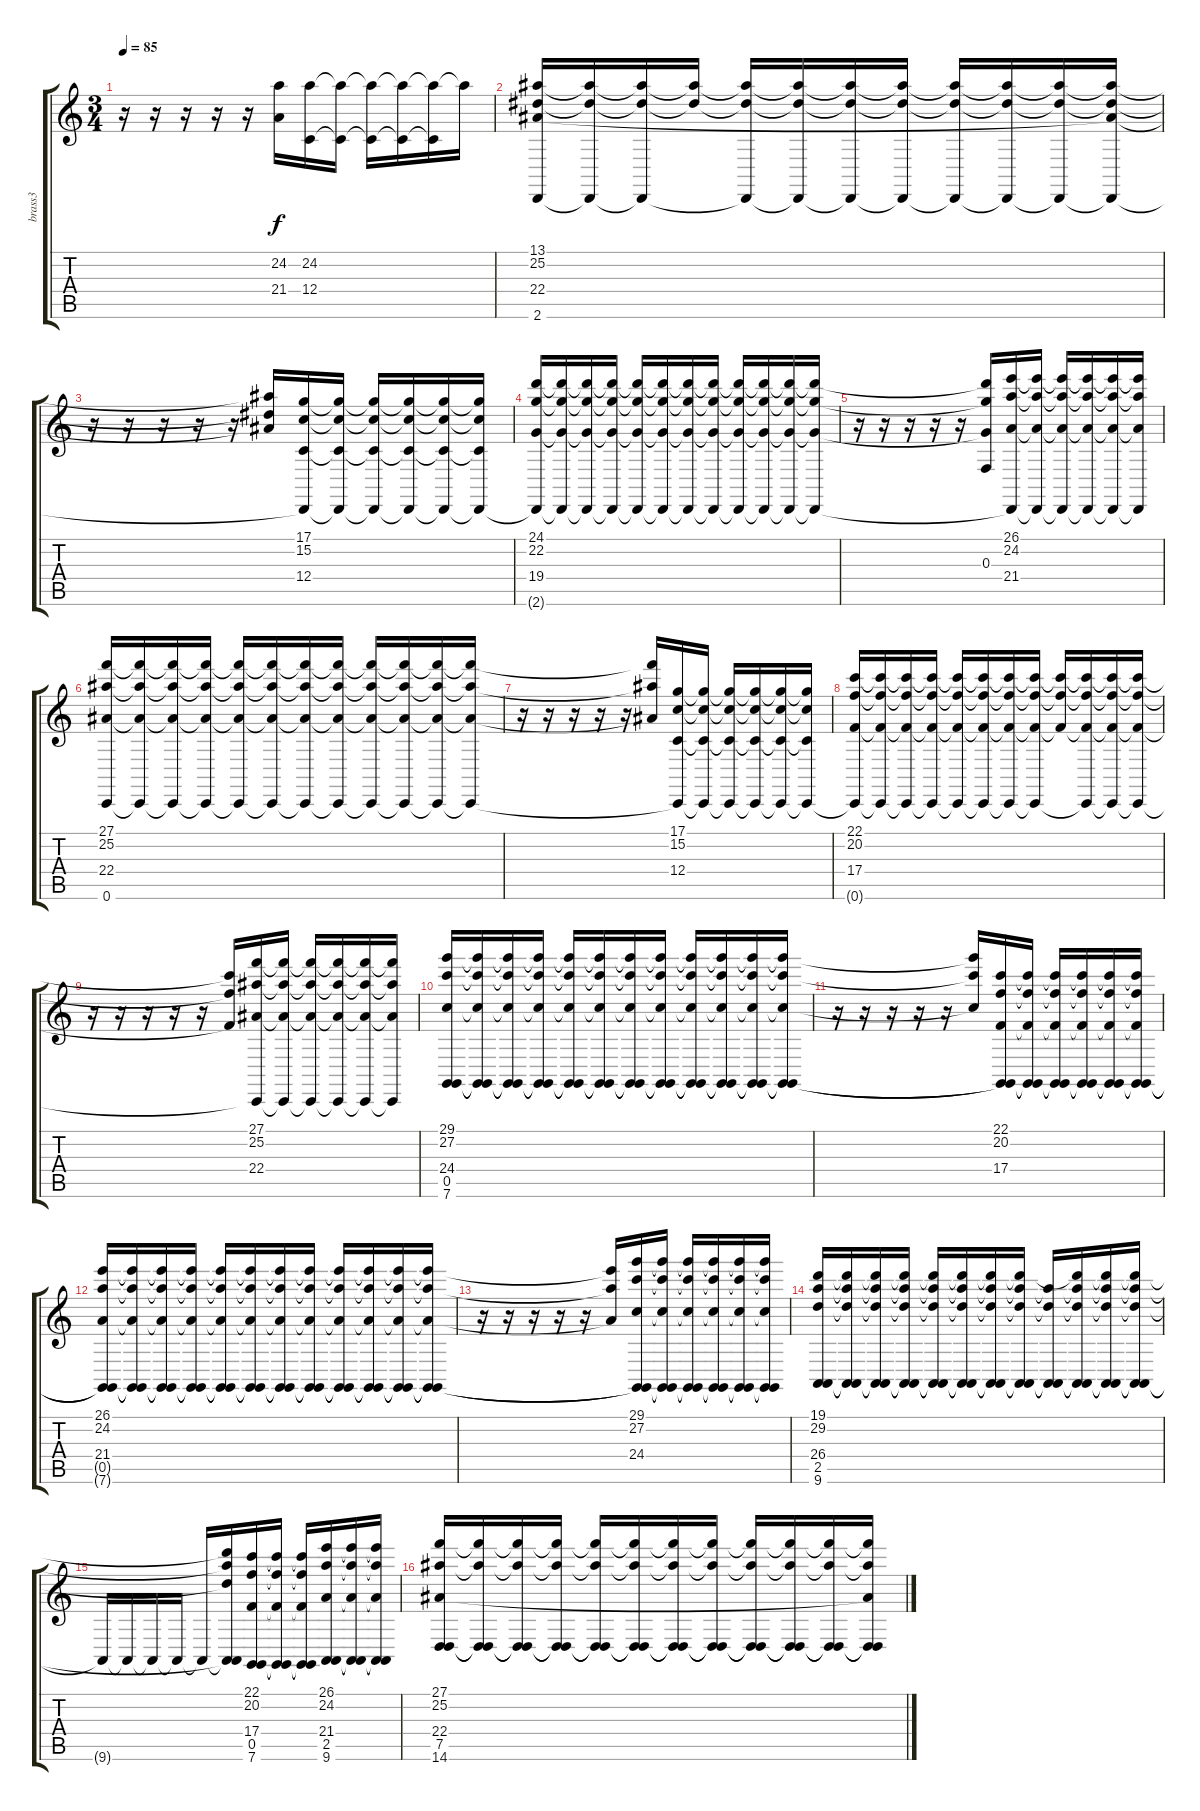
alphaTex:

\track ("brass3" "brass3") {instrument stringensemble2}
\staff {score tabs}
\tuning (D4 A3 F3 C3 G2 C2) {hide}
\ts (3 4)
\tempo 85
\clef g2
\ks c
r.16{dy f} r.16 r.16 r.16 r.16 (24.2{t} 21.4{t}).16 (24.2 12.4).16 (24.2{t} 12.4{t}).16 (24.2{t} 12.4{t}).16 (24.2{t} 12.4{t}).16 (24.2{t} 12.4{t}).16 24.2{t}.16 |
(13.1 25.2 22.4 2.6).16 (13.1{t} 25.2{t} 2.6{t}).16 (13.1{t} 25.2{t} 2.6{t}).16 (13.1{t} 25.2{t}).16 (13.1{t} 25.2{t} 2.6{t}).16 (13.1{t} 25.2{t} 2.6{t}).16 (13.1{t} 25.2{t} 2.6{t}).16 (13.1{t} 25.2{t} 2.6{t}).16 (13.1{t} 25.2{t} 2.6{t}).16 (13.1{t} 25.2{t} 2.6{t}).16 (13.1{t} 25.2{t} 2.6{t}).16 (13.1{t} 25.2{t} 22.4{t} 2.6{t}).16 |
r.16 r.16 r.16 r.16 r.16 (13.1{t} 25.2{t} 22.4{t}).16 (17.1 15.2 12.4 2.6{t}).16 (17.1{t} 15.2{t} 12.4{t} 2.6{t}).16 (17.1{t} 15.2{t} 12.4{t} 2.6{t}).16 (17.1{t} 15.2{t} 12.4{t} 2.6{t}).16 (17.1{t} 15.2{t} 12.4{t} 2.6{t}).16 (17.1{t} 15.2{t} 12.4{t} 2.6{t}).16 |
(24.1 22.2 19.4 2.6{t}).16 (24.1{t} 22.2{t} 19.4{t} 2.6{t}).16 (24.1{t} 22.2{t} 19.4{t} 2.6{t}).16 (24.1{t} 22.2{t} 19.4{t} 2.6{t}).16 (24.1{t} 22.2{t} 19.4{t} 2.6{t}).16 (24.1{t} 22.2{t} 19.4{t} 2.6{t}).16 (24.1{t} 22.2{t} 19.4{t} 2.6{t}).16 (24.1{t} 22.2{t} 19.4{t} 2.6{t}).16 (24.1{t} 22.2{t} 19.4{t} 2.6{t}).16 (24.1{t} 22.2{t} 19.4{t} 2.6{t}).16 (24.1{t} 22.2{t} 19.4{t} 2.6{t}).16 (24.1{t} 22.2{t} 19.4{t} 2.6{t}).16 |
r.16 r.16 r.16 r.16 r.16 (24.1{t} 22.2{t} 0.3 19.4{t}).16 (26.1 24.2 21.4 2.6{t}).16 (26.1{t} 24.2{t} 21.4{t} 2.6{t}).16 (26.1{t} 24.2{t} 21.4{t} 2.6{t}).16 (26.1{t} 24.2{t} 21.4{t} 2.6{t}).16 (26.1{t} 24.2{t} 21.4{t} 2.6{t}).16 (26.1{t} 24.2{t} 21.4{t} 2.6{t}).16 |
(27.1 25.2 22.4 0.6).16 (27.1{t} 25.2{t} 22.4{t} 0.6{t}).16 (27.1{t} 25.2{t} 22.4{t} 0.6{t}).16 (27.1{t} 25.2{t} 22.4{t} 0.6{t}).16 (27.1{t} 25.2{t} 22.4{t} 0.6{t}).16 (27.1{t} 25.2{t} 22.4{t} 0.6{t}).16 (27.1{t} 25.2{t} 22.4{t} 0.6{t}).16 (27.1{t} 25.2{t} 22.4{t} 0.6{t}).16 (27.1{t} 25.2{t} 22.4{t} 0.6{t}).16 (27.1{t} 25.2{t} 22.4{t} 0.6{t}).16 (27.1{t} 25.2{t} 22.4{t} 0.6{t}).16 (27.1{t} 25.2{t} 22.4{t} 0.6{t}).16 |
r.16 r.16 r.16 r.16 r.16 (27.1{t} 25.2{t} 22.4{t}).16 (17.1 15.2 12.4 0.6{t}).16 (17.1{t} 15.2{t} 12.4{t} 0.6{t}).16 (17.1{t} 15.2{t} 12.4{t} 0.6{t}).16 (17.1{t} 15.2{t} 12.4{t} 0.6{t}).16 (17.1{t} 15.2{t} 12.4{t} 0.6{t}).16 (17.1{t} 15.2{t} 12.4{t} 0.6{t}).16 |
(22.1 20.2 17.4 0.6{t}).16 (22.1{t} 20.2{t} 17.4{t} 0.6{t}).16 (22.1{t} 20.2{t} 17.4{t} 0.6{t}).16 (22.1{t} 20.2{t} 17.4{t} 0.6{t}).16 (22.1{t} 20.2{t} 17.4{t} 0.6{t}).16 (22.1{t} 20.2{t} 17.4{t} 0.6{t}).16 (22.1{t} 20.2{t} 17.4{t} 0.6{t}).16 (22.1{t} 20.2{t} 17.4{t} 0.6{t}).16 (22.1{t} 20.2{t} 17.4{t}).16 (22.1{t} 20.2{t} 17.4{t} 0.6{t}).16 (22.1{t} 20.2{t} 17.4{t} 0.6{t}).16 (22.1{t} 20.2{t} 17.4{t} 0.6{t}).16 |
r.16 r.16 r.16 r.16 r.16 (22.1{t} 20.2{t} 17.4{t}).16 (27.1 25.2 22.4 0.6{t}).16 (27.1{t} 25.2{t} 22.4{t} 0.6{t}).16 (27.1{t} 25.2{t} 22.4{t} 0.6{t}).16 (27.1{t} 25.2{t} 22.4{t} 0.6{t}).16 (27.1{t} 25.2{t} 22.4{t} 0.6{t}).16 (27.1{t} 25.2{t} 22.4{t} 0.6{t}).16 |
(29.1 27.2 24.4 0.5 7.6).16 (29.1{t} 27.2{t} 24.4{t} 0.5{t} 7.6{t}).16 (29.1{t} 27.2{t} 24.4{t} 0.5{t} 7.6{t}).16 (29.1{t} 27.2{t} 24.4{t} 0.5{t} 7.6{t}).16 (29.1{t} 27.2{t} 24.4{t} 0.5{t} 7.6{t}).16 (29.1{t} 27.2{t} 24.4{t} 0.5{t} 7.6{t}).16 (29.1{t} 27.2{t} 24.4{t} 0.5{t} 7.6{t}).16 (29.1{t} 27.2{t} 24.4{t} 0.5{t} 7.6{t}).16 (29.1{t} 27.2{t} 24.4{t} 0.5{t} 7.6{t}).16 (29.1{t} 27.2{t} 24.4{t} 0.5{t} 7.6{t}).16 (29.1{t} 27.2{t} 24.4{t} 0.5{t} 7.6{t}).16 (29.1{t} 27.2{t} 24.4{t} 0.5{t} 7.6{t}).16 |
r.16 r.16 r.16 r.16 r.16 (29.1{t} 27.2{t} 24.4{t}).16 (22.1 20.2 17.4 0.5{t} 7.6{t}).16 (22.1{t} 20.2{t} 17.4{t} 0.5{t} 7.6{t}).16 (22.1{t} 20.2{t} 17.4{t} 0.5{t} 7.6{t}).16 (22.1{t} 20.2{t} 17.4{t} 0.5{t} 7.6{t}).16 (22.1{t} 20.2{t} 17.4{t} 0.5{t} 7.6{t}).16 (22.1{t} 20.2{t} 17.4{t} 0.5{t} 7.6{t}).16 |
(26.1 24.2 21.4 0.5{t} 7.6{t}).16 (26.1{t} 24.2{t} 21.4{t} 0.5{t} 7.6{t}).16 (26.1{t} 24.2{t} 21.4{t} 0.5{t} 7.6{t}).16 (26.1{t} 24.2{t} 21.4{t} 0.5{t} 7.6{t}).16 (26.1{t} 24.2{t} 21.4{t} 0.5{t} 7.6{t}).16 (26.1{t} 24.2{t} 21.4{t} 0.5{t} 7.6{t}).16 (26.1{t} 24.2{t} 21.4{t} 0.5{t} 7.6{t}).16 (26.1{t} 24.2{t} 21.4{t} 0.5{t} 7.6{t}).16 (26.1{t} 24.2{t} 21.4{t} 0.5{t} 7.6{t}).16 (26.1{t} 24.2{t} 21.4{t} 0.5{t} 7.6{t}).16 (26.1{t} 24.2{t} 21.4{t} 0.5{t} 7.6{t}).16 (26.1{t} 24.2{t} 21.4{t} 0.5{t} 7.6{t}).16 |
r.16 r.16 r.16 r.16 r.16 (26.1{t} 24.2{t} 21.4{t}).16 (29.1 27.2 24.4 0.5{t} 7.6{t}).16 (29.1{t} 27.2{t} 24.4{t} 0.5{t} 7.6{t}).16 (29.1{t} 27.2{t} 24.4{t} 0.5{t} 7.6{t}).16 (29.1{t} 27.2{t} 24.4{t} 0.5{t} 7.6{t}).16 (29.1{t} 27.2{t} 24.4{t} 0.5{t} 7.6{t}).16 (29.1{t} 27.2{t} 24.4{t} 0.5{t} 7.6{t}).16 |
(19.1 29.2 26.4 2.5 9.6).16 (19.1{t} 29.2{t} 26.4{t} 2.5{t} 9.6{t}).16 (19.1{t} 29.2{t} 26.4{t} 2.5{t} 9.6{t}).16 (19.1{t} 29.2{t} 26.4{t} 2.5{t} 9.6{t}).16 (19.1{t} 29.2{t} 26.4{t} 2.5{t} 9.6{t}).16 (19.1{t} 29.2{t} 26.4{t} 2.5{t} 9.6{t}).16 (19.1{t} 29.2{t} 26.4{t} 2.5{t} 9.6{t}).16 (19.1{t} 29.2{t} 26.4{t} 2.5{t} 9.6{t}).16 (19.1{t} 26.4{t} 2.5{t} 9.6{t}).16 (19.1{t} 29.2{t} 26.4{t} 2.5{t} 9.6{t}).16 (19.1{t} 29.2{t} 26.4{t} 2.5{t} 9.6{t}).16 (19.1{t} 29.2{t} 26.4{t} 2.5{t} 9.6{t}).16 |
9.6{t}.16 9.6{t}.16 9.6{t}.16 9.6{t}.16 9.6{t}.16 (19.1{t} 29.2{t} 26.4{t} 2.5{t} 9.6{t}).16 (22.1 20.2 17.4 0.5 7.6).16 (22.1{t} 20.2{t} 17.4{t} 0.5{t} 7.6{t}).16 (22.1{t} 20.2{t} 17.4{t} 0.5{t} 7.6{t}).16 (26.1 24.2 21.4 2.5 9.6).16 (26.1{t} 24.2{t} 21.4{t} 2.5{t} 9.6{t}).16 (26.1{t} 24.2{t} 21.4{t} 2.5{t} 9.6{t}).16 |
(27.1 25.2 22.4 7.5 14.6).16 (27.1{t} 25.2{t} 7.5{t} 14.6{t}).16 (27.1{t} 25.2{t} 7.5{t} 14.6{t}).16 (27.1{t} 25.2{t} 7.5{t} 14.6{t}).16 (27.1{t} 25.2{t} 7.5{t} 14.6{t}).16 (27.1{t} 25.2{t} 7.5{t} 14.6{t}).16 (27.1{t} 25.2{t} 7.5{t} 14.6{t}).16 (27.1{t} 25.2{t} 7.5{t} 14.6{t}).16 (27.1{t} 25.2{t} 7.5{t} 14.6{t}).16 (27.1{t} 25.2{t} 7.5{t} 14.6{t}).16 (27.1{t} 25.2{t} 7.5{t} 14.6{t}).16 (27.1{t} 25.2{t} 22.4{t} 7.5{t} 14.6{t}).16
